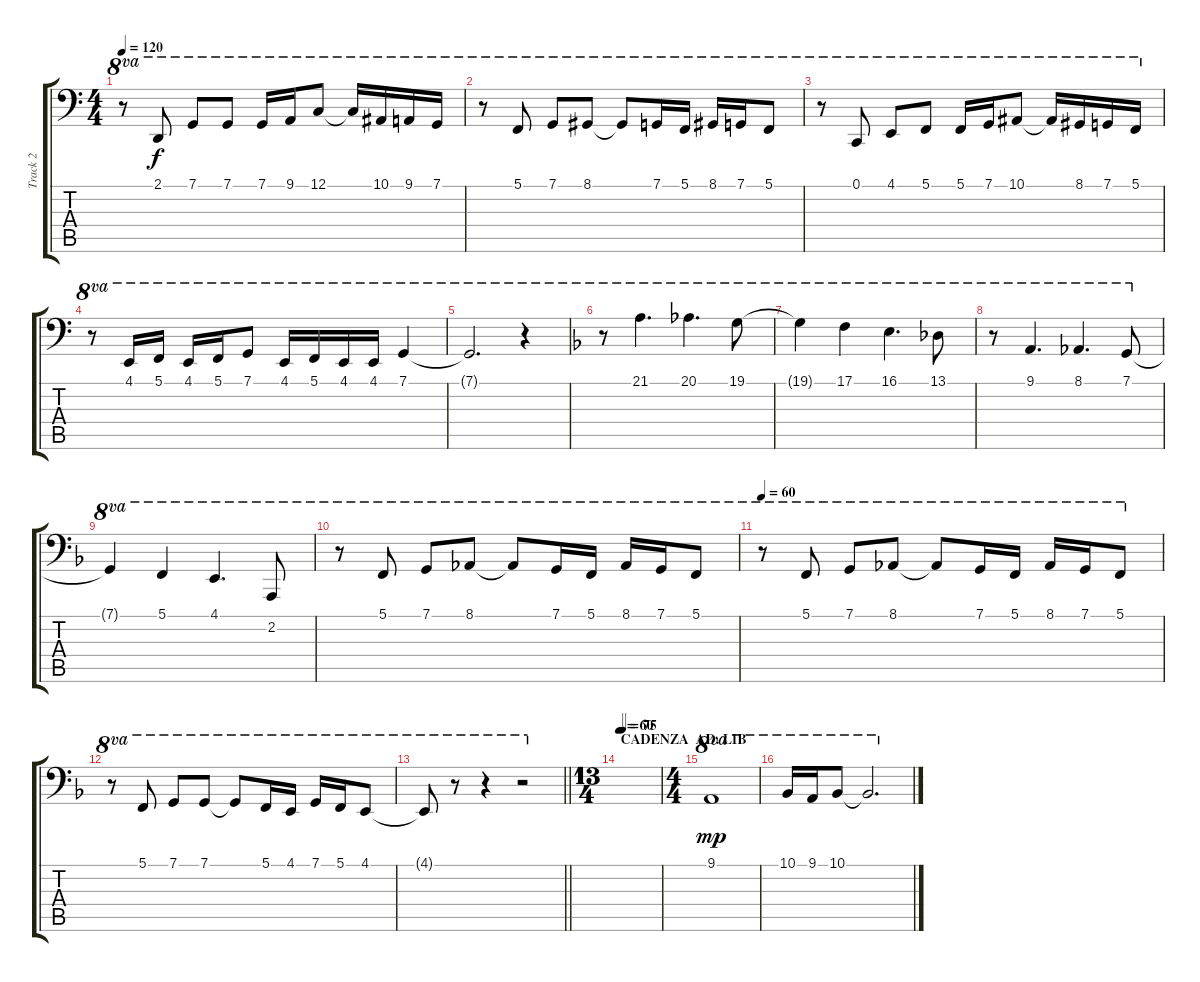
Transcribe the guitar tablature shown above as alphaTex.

\track ("Track 2" "Track 2") {instrument cello}
\staff {score tabs}
\tuning (C3 G2 D2 A1 E1 B0) {hide}
\ts (4 4)
\tempo 120
\clef f4
\ks c
r.8{ot 8va dy f} 2.1.8{ot 8va} 7.1.8{ot 8va} 7.1.8{ot 8va} 7.1.16{ot 8va} 9.1.16{ot 8va} 12.1.8{ot 8va} 12.1{t}.16{ot 8va} 10.1.16{ot 8va} 9.1.16{ot 8va} 7.1.16{ot 8va} |
r.8{ot 8va} 5.1.8{ot 8va} 7.1.8{ot 8va} 8.1.8{ot 8va} 8.1{t}.8{ot 8va} 7.1.16{ot 8va} 5.1.16{ot 8va} 8.1.16{ot 8va} 7.1.16{ot 8va} 5.1.8{ot 8va} |
r.8{ot 8va} 0.1.8{ot 8va} 4.1.8{ot 8va} 5.1.8{ot 8va} 5.1.16{ot 8va} 7.1.16{ot 8va} 10.1.8{ot 8va} 10.1{t}.16{ot 8va} 8.1.16{ot 8va} 7.1.16{ot 8va} 5.1.16{ot 8va} |
r.8{ot 8va} 4.1.16{ot 8va} 5.1.16{ot 8va} 4.1.16{ot 8va} 5.1.16{ot 8va} 7.1.8{ot 8va} 4.1.16{ot 8va} 5.1.16{ot 8va} 4.1.16{ot 8va} 4.1.16{ot 8va} 7.1.4{ot 8va} |
7.1{t}.2{d ot 8va} r.4{ot 8va} |
\ks f
r.8{ot 8va} 21.1.4{d ot 8va} 20.1.4{d ot 8va} 19.1.8{ot 8va} |
19.1{t}.4{ot 8va} 17.1.4{ot 8va} 16.1.4{d ot 8va} 13.1.8{ot 8va} |
r.8{ot 8va} 9.1.4{d ot 8va} 8.1.4{d ot 8va} 7.1.8{ot 8va} |
7.1{t}.4{ot 8va} 5.1.4{ot 8va} 4.1.4{d ot 8va} 2.2.8{ot 8va} |
r.8{ot 8va} 5.1.8{ot 8va} 7.1.8{ot 8va} 8.1.8{ot 8va} 8.1{t}.8{ot 8va} 7.1.16{ot 8va} 5.1.16{ot 8va} 8.1.16{ot 8va} 7.1.16{ot 8va} 5.1.8{ot 8va} |
\tempo 60
r.8{ot 8va} 5.1.8{ot 8va} 7.1.8{ot 8va} 8.1.8{ot 8va} 8.1{t}.8{ot 8va} 7.1.16{ot 8va} 5.1.16{ot 8va} 8.1.16{ot 8va} 7.1.16{ot 8va} 5.1.8{ot 8va} |
r.8{ot 8va} 5.1.8{ot 8va} 7.1.8{ot 8va} 7.1.8{ot 8va} 7.1{t}.8{ot 8va} 5.1.16{ot 8va} 4.1.16{ot 8va} 7.1.16{ot 8va} 5.1.16{ot 8va} 4.1.8{ot 8va} |
\barLineRight lightlight
4.1{t}.8{ot 8va} r.8{ot 8va} r.4{ot 8va} r.2{ot 8va} |
\ts (13 4)
\section ("" "CADENZA  AD. LIB")
\tempo 60
\tempo (75 0.07692307692307693)
|
\ts (4 4)
9.1.1{ot 8va dy mp} |
10.1.16{ot 8va} 9.1.16{ot 8va} 10.1.8{ot 8va} 10.1{t}.2{d ot 8va}
